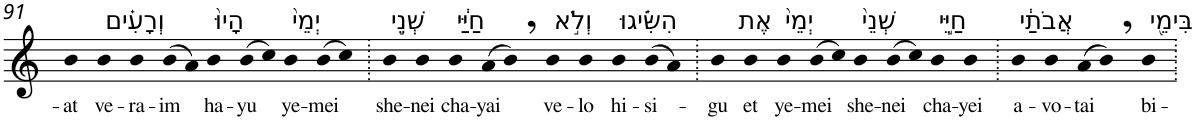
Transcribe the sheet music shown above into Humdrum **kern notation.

**kern	**text
*part1	*part1
*staff1	*staff1
*I"Piano	*
*I'Pno	*
!!LO:PB:g=z
*clefG2	*
*k[]	*
=91	=91
!	!LO:LY:b
4b	-at
!LO:TX:a:t=וְרָעִ֗ים	!
!	!LO:LY:b
4b	ve-
!	!LO:LY:b
4b	-ra-
!	!LO:LY:b
(>8b	-im
8a)	.
!LO:TX:a:t=הָיוּ֙	!
!	!LO:LY:b
4b	ha-
!	!LO:LY:b
(>8b	-yu
8cc)	.
!LO:TX:a:t=יְמֵי֙	!
!	!LO:LY:b
4b	ye-
!	!LO:LY:b
(>8b	-mei
8cc)	.
=92.	=92.
!LO:TX:a:t=שְׁנֵ֣י	!
!	!LO:LY:b
4b	she-
!	!LO:LY:b
4b	-nei
!LO:TX:a:t=חַיַּ֔י	!
!	!LO:LY:b
4b	cha-
!	!LO:LY:b
(>8a	-yai
8b,)	.
!LO:TX:a:t=וְלֹ֣א	!
!	!LO:LY:b
4b	ve-
!	!LO:LY:b
4b	-lo
!LO:TX:a:t=הִשִּׂ֗יגוּ	!
!	!LO:LY:b
4b	hi-
!	!LO:LY:b
(>8b	-si-
8a)	.
=93.	=93.
!	!LO:LY:b
4b	-gu
!LO:TX:a:t=אֶת	!
!	!LO:LY:b
4b	et
!LO:TX:a:t=יְמֵי֙	!
!	!LO:LY:b
4b	ye-
!	!LO:LY:b
(>8b	-mei
8cc)	.
!LO:TX:a:t=שְׁנֵי֙	!
!	!LO:LY:b
4b	she-
!	!LO:LY:b
(>8b	-nei
8cc)	.
!LO:TX:a:t=חַיֵּ֣י	!
!	!LO:LY:b
4b	cha-
!	!LO:LY:b
4b	-yei
=94.	=94.
!LO:TX:a:t=אֲבֹתַ֔י	!
!	!LO:LY:b
4b	a-
!	!LO:LY:b
4b	-vo-
!	!LO:LY:b
(>8a	-tai
8b,)	.
!LO:TX:a:t=בִּימֵ֖י	!
!	!LO:LY:b
4b	bi-
=.	=.
*-	*-
